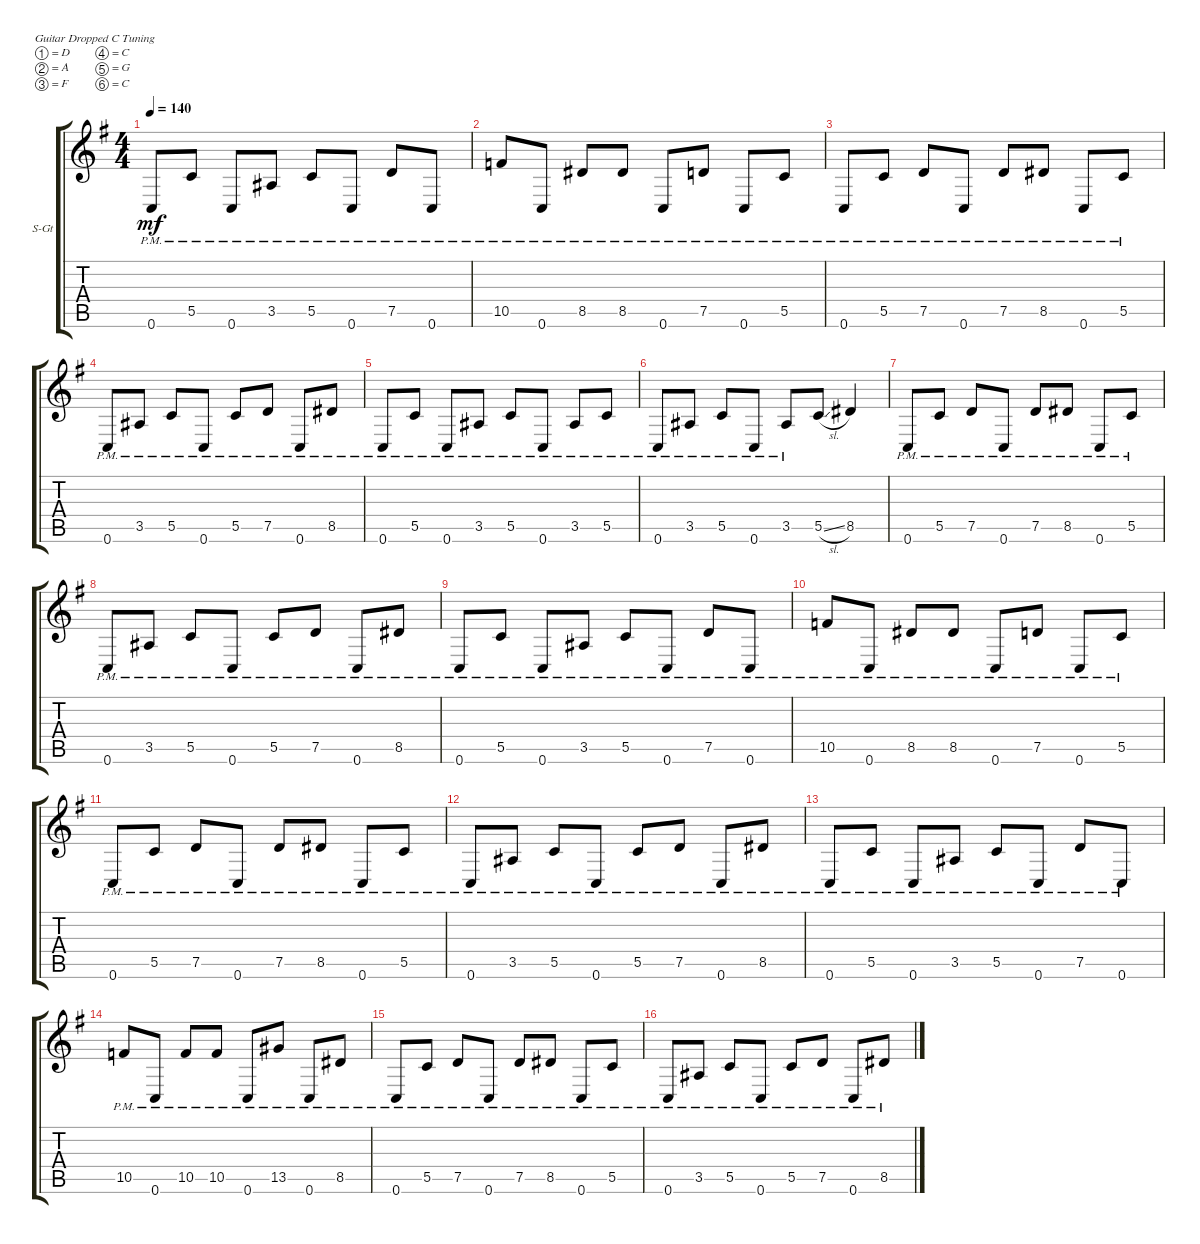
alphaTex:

\bracketExtendMode groupsimilarinstruments
\firstSystemTrackNameOrientation horizontal
\otherSystemsTrackNameOrientation horizontal
\track ("Steel Guitar" "S-Gt") {instrument acousticguitarsteel}
\staff {score tabs}
\tuning (D4 A3 F3 C3 G2 C2)
\ts (4 4)
\tempo 140
\clef g2
\ks eminor
0.6{pm}.8{dy mf} 5.5{pm}.8 0.6{pm}.8 3.5{pm}.8 5.5{pm}.8 0.6{pm}.8 7.5{pm}.8 0.6{pm}.8 |
10.5{pm}.8 0.6{pm}.8 8.5{pm}.8 8.5{pm}.8 0.6{pm}.8 7.5{pm}.8 0.6{pm}.8 5.5{pm}.8 |
0.6{pm}.8 5.5{pm}.8 7.5{pm}.8 0.6{pm}.8 7.5{pm}.8 8.5{pm}.8 0.6{pm}.8 5.5{pm}.8 |
0.6{pm}.8 3.5{pm}.8 5.5{pm}.8 0.6{pm}.8 5.5{pm}.8 7.5{pm}.8 0.6{pm}.8 8.5{pm}.8 |
0.6{pm}.8 5.5{pm}.8 0.6{pm}.8 3.5{pm}.8 5.5{pm}.8 0.6{pm}.8 3.5{pm}.8 5.5{pm}.8 |
0.6{pm}.8 3.5{pm}.8 5.5{pm}.8 0.6{pm}.8 3.5{pm}.8 5.5{sl}.8 8.5.4 |
0.6{pm}.8 5.5{pm}.8 7.5{pm}.8 0.6{pm}.8 7.5{pm}.8 8.5{pm}.8 0.6{pm}.8 5.5{pm}.8 |
0.6{pm}.8 3.5{pm}.8 5.5{pm}.8 0.6{pm}.8 5.5{pm}.8 7.5{pm}.8 0.6{pm}.8 8.5{pm}.8 |
0.6{pm}.8 5.5{pm}.8 0.6{pm}.8 3.5{pm}.8 5.5{pm}.8 0.6{pm}.8 7.5{pm}.8 0.6{pm}.8 |
10.5{pm}.8 0.6{pm}.8 8.5{pm}.8 8.5{pm}.8 0.6{pm}.8 7.5{pm}.8 0.6{pm}.8 5.5{pm}.8 |
0.6{pm}.8 5.5{pm}.8 7.5{pm}.8 0.6{pm}.8 7.5{pm}.8 8.5{pm}.8 0.6{pm}.8 5.5{pm}.8 |
0.6{pm}.8 3.5{pm}.8 5.5{pm}.8 0.6{pm}.8 5.5{pm}.8 7.5{pm}.8 0.6{pm}.8 8.5{pm}.8 |
0.6{pm}.8 5.5{pm}.8 0.6{pm}.8 3.5{pm}.8 5.5{pm}.8 0.6{pm}.8 7.5{pm}.8 0.6{pm}.8 |
10.5{pm}.8 0.6{pm}.8 10.5{pm}.8 10.5{pm}.8 0.6{pm}.8 13.5{pm}.8 0.6{pm}.8 8.5{pm}.8 |
0.6{pm}.8 5.5{pm}.8 7.5{pm}.8 0.6{pm}.8 7.5{pm}.8 8.5{pm}.8 0.6{pm}.8 5.5{pm}.8 |
0.6{pm}.8 3.5{pm}.8 5.5{pm}.8 0.6{pm}.8 5.5{pm}.8 7.5{pm}.8 0.6{pm}.8 8.5{pm}.8
